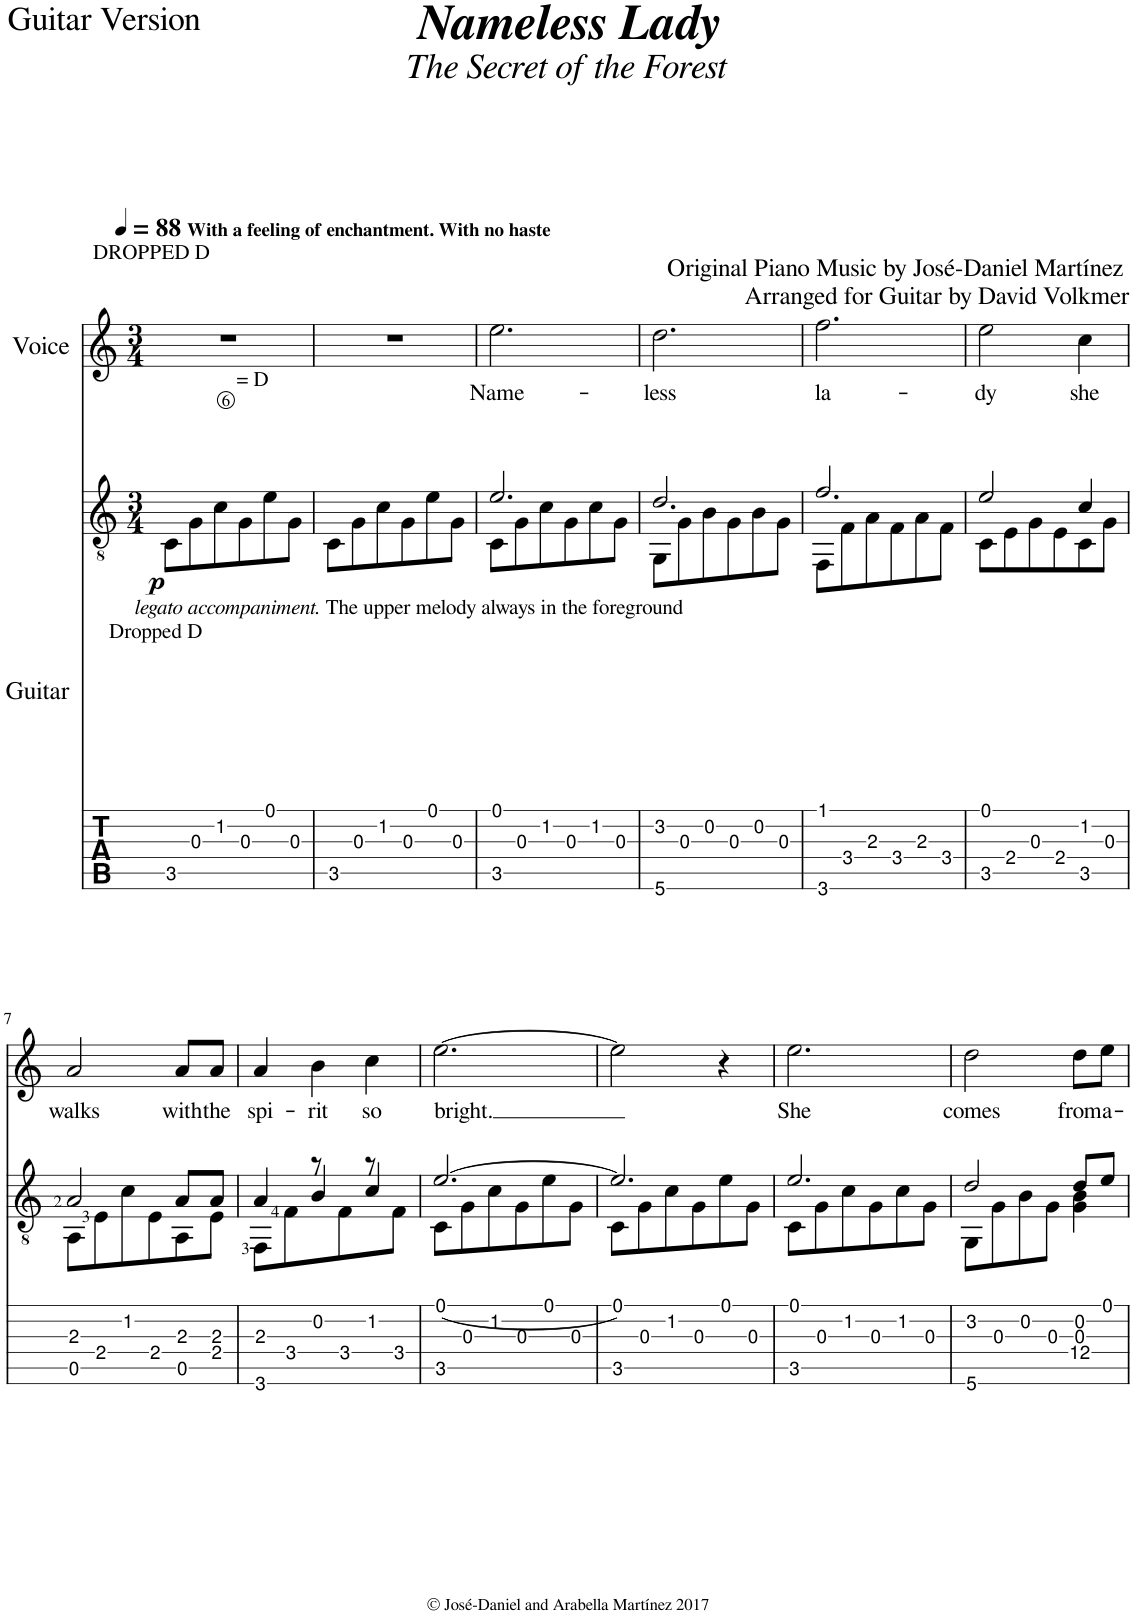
**kern	**kern	**dynam	**kern	**text
*part2	*part2	*part2	*part1	*part1
*staff3	*staff2	*staff2/3	*staff1	*staff1
*I"Guitar	*	*	*I"Voice	*
*stria6	*	*	*	*
*	*clefGv2	*	*clefG2	*
*k[]	*k[]	*	*k[]	*
*M3/4	*M3/4	*	*M3/4	*
*MM88	*MM88	*	*MM88	*
=1	=1	=1	=1	=1
!	!	!	!LO:TX:a:t=With a feeling of enchantment. With no haste	!
!	!	!	!LO:TX:a:t=DROPPED D	!
!	!LO:TX:a:t== D	!	!	!
!	!LO:TX:b:i:t=legato accompaniment.	!	!	!
!	!LO:TX:b:t=The upper melody always in the foreground	!	!	!
!LO:TX:a:t=Dropped D	!	!	!	!
!	!	!LO:DY:b	!	!
8CL	8C\L	p	2.r	.
8GJ	8G\	.	.	.
8cL	8c\	.	.	.
8GJ	8G\	.	.	.
8eL	8e\	.	.	.
8GJ	8G\J	.	.	.
=2	=2	=2	=2	=2
8CL	8C\L	.	2.r	.
8GJ	8G\	.	.	.
8cL	8c\	.	.	.
8GJ	8G\	.	.	.
8eL	8e\	.	.	.
8GJ	8G\J	.	.	.
=3	=3	=3	=3	=3
*^	*^	*	*	*
!	!	!	!	!	!	!LO:LY:b
8CL	2.e	8C\L	2.e/	.	2.ee\	Name-
8GJ	.	8G\	.	.	.	.
8cL	.	8c\	.	.	.	.
8GJ	.	8G\	.	.	.	.
8cL	.	8c\	.	.	.	.
8GJ	.	8G\J	.	.	.	.
=4	=4	=4	=4	=4	=4	=4
!	!	!	!	!	!	!LO:LY:b
8GGL	2.d	8GG\L	2.d/	.	2.dd\	-less
8GJ	.	8G\	.	.	.	.
8BL	.	8B\	.	.	.	.
8GJ	.	8G\	.	.	.	.
8BL	.	8B\	.	.	.	.
8GJ	.	8G\J	.	.	.	.
=5	=5	=5	=5	=5	=5	=5
!	!	!	!	!	!	!LO:LY:b
8FFL	2.f	8FF\L	2.f/	.	2.ff\	la-
8FJ	.	8F\	.	.	.	.
8AL	.	8A\	.	.	.	.
8FJ	.	8F\	.	.	.	.
8AL	.	8A\	.	.	.	.
8FJ	.	8F\J	.	.	.	.
=6	=6	=6	=6	=6	=6	=6
!	!	!	!	!	!	!LO:LY:b
8CL	2e	8C\L	2e/	.	2ee\	-dy
8EJ	.	8E\	.	.	.	.
8GL	.	8G\	.	.	.	.
8EJ	.	8E\	.	.	.	.
!	!	!	!	!	!	!LO:LY:b
8CL	4c	8C\	4c/	.	4cc\	she
8GJ	.	8G\J	.	.	.	.
!!LO:LB:g=z
=7	=7	=7	=7	=7	=7	=7
!	!	!	!	!	!	!LO:LY:b
8AAL	2A	8AA\L	2A/	.	2a/	walks
8EJ	.	8E\	.	.	.	.
8cL	.	8c\	.	.	.	.
8EJ	.	8E\	.	.	.	.
!	!	!	!	!	!	!LO:LY:b
8AAL	8AL	8AA\	8A/L	.	8a/L	with
!	!	!	!	!	!	!LO:LY:b
8EJ	8AJ	8E\J	8A/J	.	8a/J	the
=8	=8	=8	=8	=8	=8	=8
!	!	!	!	!	!	!LO:LY:b
8FFL	4A	8FF\L	4A/	.	4a/	spi-
8FJ	.	8F\	.	.	.	.
!	!	!	!	!	!	!LO:LY:b
8r	4B	8r	4B/	.	4b\	-rit
8F	.	8F\	.	.	.	.
!	!	!	!	!	!	!LO:LY:b
8r	4c	8r	4c/	.	4cc\	so
8F	.	8F\J	.	.	.	.
=9	=9	=9	=9	=9	=9	=9
!	!	!	!	!	!	!LO:LY:b
8CL	[2.e	8C\L	[2.e/	.	[2.ee\	bright.
8GJ	.	8G\	.	.	.	.
8cL	.	8c\	.	.	.	.
8GJ	.	8G\	.	.	.	.
8eL	.	8e\	.	.	.	.
8GJ	.	8G\J	.	.	.	.
=10	=10	=10	=10	=10	=10	=10
8CL	2.e]	8C\L	2.e/]	.	2ee\]	.
8GJ	.	8G\	.	.	.	.
8cL	.	8c\	.	.	.	.
8GJ	.	8G\	.	.	.	.
8eL	.	8e\	.	.	4r	.
8GJ	.	8G\J	.	.	.	.
=11	=11	=11	=11	=11	=11	=11
!	!	!	!	!	!	!LO:LY:b
8CL	2.e	8C\L	2.e/	.	2.ee\	She
8GJ	.	8G\	.	.	.	.
8cL	.	8c\	.	.	.	.
8GJ	.	8G\	.	.	.	.
8cL	.	8c\	.	.	.	.
8GJ	.	8G\J	.	.	.	.
=12	=12	=12	=12	=12	=12	=12
!	!	!	!	!	!	!LO:LY:b
8GGL	2d	8GG\L	2d/	.	2dd\	comes
8GJ	.	8G\	.	.	.	.
8BL	.	8B\	.	.	.	.
8GJ	.	8G\J	.	.	.	.
!	!	!	!	!	!	!LO:LY:b
4G 4B	8dL	4G\ 4B\	8d/L	.	8dd\L	from
!	!	!	!	!	!	!LO:LY:b
.	8eJ	.	8e/J	.	8ee\J	a-
*v	*v	*	*	*	*	*
*	*v	*v	*	*	*
=	=	=	=	=
*-	*-	*-	*-	*-
